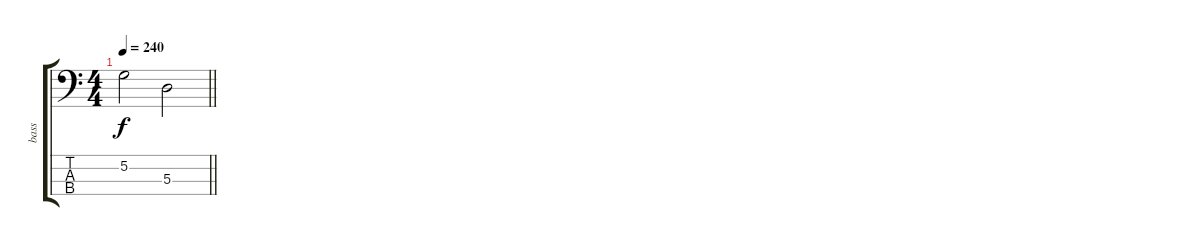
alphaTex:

\track ("bass" "bass") {instrument electricbassfinger}
\staff {score tabs}
\tuning (G2 D2 A1 E1) {hide}
\ts (4 4)
\tempo 240
\clef f4
\barLineRight lightlight
\ks c
5.2.2{dy f} 5.3.2
